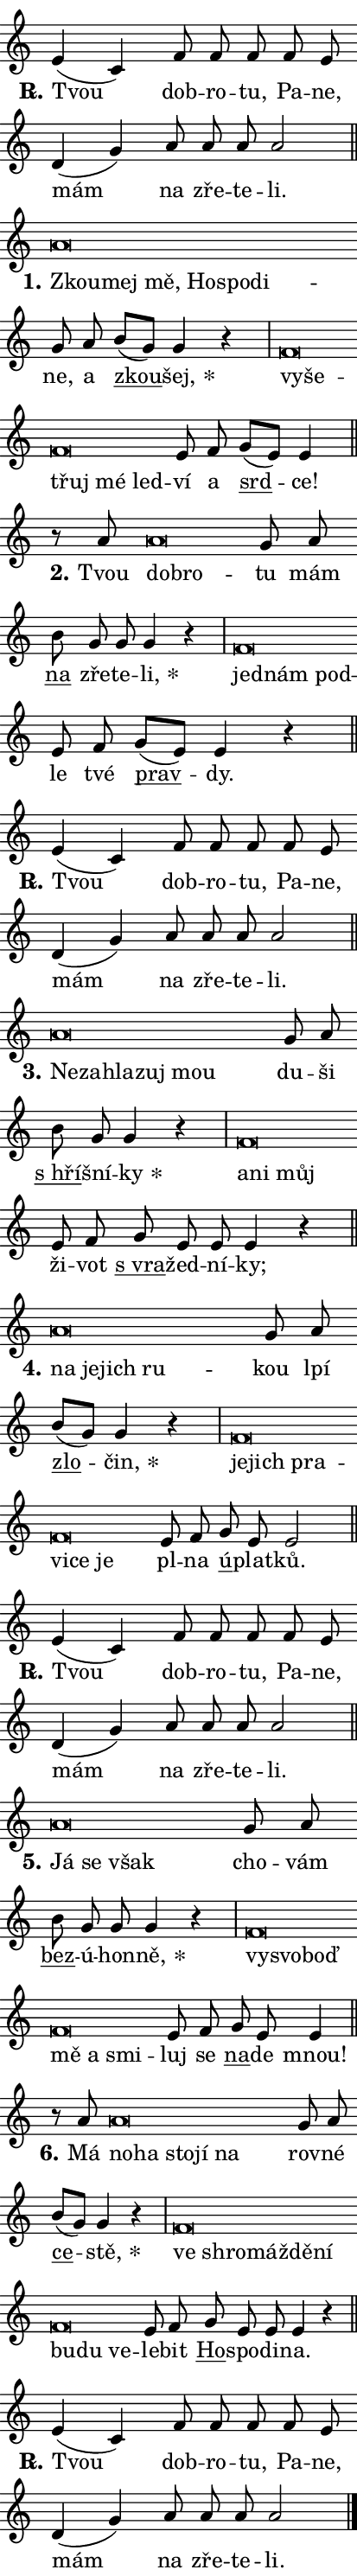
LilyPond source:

\version "2.22.1"
\header { tagline = "" }
\paper {
  indent = 0\cm
  top-margin = 0\cm
  right-margin = 0\cm
  bottom-margin = 0\cm
  left-margin = 0\cm
  paper-width = 7\cm
  page-breaking = #ly:one-page-breaking
  system-system-spacing.basic-distance = #11
  score-system-spacing.basic-distance = #11
  ragged-last = ##f
}


%% Author: Thomas Morley
%% https://lists.gnu.org/archive/html/lilypond-user/2020-05/msg00002.html
#(define (line-position grob)
"Returns position of @var[grob} in current system:
   @code{'start}, if at first time-step
   @code{'end}, if at last time-step
   @code{'middle} otherwise
"
  (let* ((col (ly:item-get-column grob))
         (ln (ly:grob-object col 'left-neighbor))
         (rn (ly:grob-object col 'right-neighbor))
         (col-to-check-left (if (ly:grob? ln) ln col))
         (col-to-check-right (if (ly:grob? rn) rn col))
         (break-dir-left
           (and
             (ly:grob-property col-to-check-left 'non-musical #f)
             (ly:item-break-dir col-to-check-left)))
         (break-dir-right
           (and
             (ly:grob-property col-to-check-right 'non-musical #f)
             (ly:item-break-dir col-to-check-right))))
        (cond ((eqv? 1 break-dir-left) 'start)
              ((eqv? -1 break-dir-right) 'end)
              (else 'middle))))

#(define (tranparent-at-line-position vctor)
  (lambda (grob)
  "Relying on @code{line-position} select the relevant enry from @var{vctor}.
Used to determine transparency,"
    (case (line-position grob)
      ((end) (not (vector-ref vctor 0)))
      ((middle) (not (vector-ref vctor 1)))
      ((start) (not (vector-ref vctor 2))))))

noteHeadBreakVisibility =
#(define-music-function (break-visibility)(vector?)
"Makes @code{NoteHead}s transparent relying on @var{break-visibility}"
#{
  \override NoteHead.transparent =
    #(tranparent-at-line-position break-visibility)
#})

#(define delete-ledgers-for-transparent-note-heads
  (lambda (grob)
    "Reads whether a @code{NoteHead} is transparent.
If so this @code{NoteHead} is removed from @code{'note-heads} from
@var{grob}, which is supposed to be @code{LedgerLineSpanner}.
As a result ledgers are not printed for this @code{NoteHead}"
    (let* ((nhds-array (ly:grob-object grob 'note-heads))
           (nhds-list
             (if (ly:grob-array? nhds-array)
                 (ly:grob-array->list nhds-array)
                 '()))
           ;; Relies on the transparent-property being done before
           ;; Staff.LedgerLineSpanner.after-line-breaking is executed.
           ;; This is fragile ...
           (to-keep
             (remove
               (lambda (nhd)
                 (ly:grob-property nhd 'transparent #f))
               nhds-list)))
      ;; TODO find a better method to iterate over grob-arrays, similiar
      ;; to filter/remove etc for lists
      ;; For now rebuilt from scratch
      (set! (ly:grob-object grob 'note-heads)  '())
      (for-each
        (lambda (nhd)
          (ly:pointer-group-interface::add-grob grob 'note-heads nhd))
        to-keep))))

hideNotes = {
  \noteHeadBreakVisibility #begin-of-line-visible
}
unHideNotes = {
  \noteHeadBreakVisibility #all-visible
}

% work-around for resetting accidentals
% https://lilypond.org/doc/v2.23/Documentation/notation/displaying-rhythms#unmetered-music
cadenzaMeasure = {
  \cadenzaOff
  \partial 1024 s1024
  \cadenzaOn
}

#(define-markup-command (accent layout props text) (markup?)
  "Underline accented syllable"
  (interpret-markup layout props
    #{\markup \override #'(offset . 4.3) \underline { #text }#}))

responsum = \markup \concat {
  "R" \hspace #-1.05 \path #0.1 #'((moveto 0 0.07) (lineto 0.9 0.8)) \hspace #0.05 "."
}

\layout {
    \context {
        \Staff
        \remove "Time_signature_engraver"
        \override LedgerLineSpanner.after-line-breaking = #delete-ledgers-for-transparent-note-heads
    }
    \context {
        \Voice {
            \override NoteHead.output-attributes = #'((class . "notehead"))
            \override Hairpin.height = #0.55
        }
    }
    \context {
        \Lyrics {
            \override StanzaNumber.output-attributes = #'((class . "stanzanumber"))
            \override LyricSpace.minimum-distance = #0.9
            \override LyricText.font-name = #"TeX Gyre Schola"
            \override LyricText.font-size = 1
            \override StanzaNumber.font-name = #"TeX Gyre Schola Bold"
            \override StanzaNumber.font-size = 1
        }
    }
}

% magnetic-lyrics.ily
%
%   written by
%     Jean Abou Samra <jean@abou-samra.fr>
%     Werner Lemberg <wl@gnu.org>
%
%   adapted by
%     Jiri Hon <jiri.hon@gmail.com>
%
% Version 2022-Apr-15

% https://www.mail-archive.com/lilypond-user@gnu.org/msg149350.html

#(define (Left_hyphen_pointer_engraver context)
   "Collect syllable-hyphen-syllable occurrences in lyrics and store
them in properties.  This engraver only looks to the left.  For
example, if the lyrics input is @code{foo -- bar}, it does the
following.

@itemize @bullet
@item
Set the @code{text} property of the @code{LyricHyphen} grob between
@q{foo} and @q{bar} to @code{foo}.

@item
Set the @code{left-hyphen} property of the @code{LyricText} grob with
text @q{foo} to the @code{LyricHyphen} grob between @q{foo} and
@q{bar}.
@end itemize

Use this auxiliary engraver in combination with the
@code{lyric-@/text::@/apply-@/magnetic-@/offset!} hook."
   (let ((hyphen #f)
         (text #f))
     (make-engraver
      (acknowledgers
       ((lyric-syllable-interface engraver grob source-engraver)
        (set! text grob)))
      (end-acknowledgers
       ((lyric-hyphen-interface engraver grob source-engraver)
        ;(when (not (grob::has-interface grob 'lyric-space-interface))
          (set! hyphen grob)));)
      ((stop-translation-timestep engraver)
       (when (and text hyphen)
         (ly:grob-set-object! text 'left-hyphen hyphen))
       (set! text #f)
       (set! hyphen #f)))))

#(define (lyric-text::apply-magnetic-offset! grob)
   "If the space between two syllables is less than the value in
property @code{LyricText@/.details@/.squash-threshold}, move the right
syllable to the left so that it gets concatenated with the left
syllable.

Use this function as a hook for
@code{LyricText@/.after-@/line-@/breaking} if the
@code{Left_@/hyphen_@/pointer_@/engraver} is active."
   (let ((hyphen (ly:grob-object grob 'left-hyphen #f)))
     (when hyphen
       (let ((left-text (ly:spanner-bound hyphen LEFT)))
         (when (grob::has-interface left-text 'lyric-syllable-interface)
           (let* ((common (ly:grob-common-refpoint grob left-text X))
                  (this-x-ext (ly:grob-extent grob common X))
                  (left-x-ext
                   (begin
                     ;; Trigger magnetism for left-text.
                     (ly:grob-property left-text 'after-line-breaking)
                     (ly:grob-extent left-text common X)))
                  ;; `delta` is the gap width between two syllables.
                  (delta (- (interval-start this-x-ext)
                            (interval-end left-x-ext)))
                  (details (ly:grob-property grob 'details))
                  (threshold (assoc-get 'squash-threshold details 0.2)))
             (when (< delta threshold)
               (let* (;; We have to manipulate the input text so that
                      ;; ligatures crossing syllable boundaries are not
                      ;; disabled.  For languages based on the Latin
                      ;; script this is essentially a beautification.
                      ;; However, for non-Western scripts it can be a
                      ;; necessity.
                      (lt (ly:grob-property left-text 'text))
                      (rt (ly:grob-property grob 'text))
                      (is-space (grob::has-interface hyphen 'lyric-space-interface))
                      (space (if is-space " " ""))
                      (space-markup (grob-interpret-markup grob " "))
                      (space-size (interval-length (ly:stencil-extent space-markup X)))
                      (extra-delta (if is-space space-size 0))
                      ;; Append new syllable.
                      (ltrt-space (if (and (string? lt) (string? rt))
                                (string-append lt space rt)
                                (make-concat-markup (list lt space rt))))
                      ;; Right-align `ltrt` to the right side.
                      (ltrt-space-markup (grob-interpret-markup
                               grob
                               (make-translate-markup
                                (cons (interval-length this-x-ext) 0)
                                (make-right-align-markup ltrt-space)))))
                 (begin
                   ;; Don't print `left-text`.
                   (ly:grob-set-property! left-text 'stencil #f)
                   ;; Set text and stencil (which holds all collected
                   ;; syllables so far) and shift it to the left.
                   (ly:grob-set-property! grob 'text ltrt-space)
                   (ly:grob-set-property! grob 'stencil ltrt-space-markup)
                   (ly:grob-translate-axis! grob (- (- delta extra-delta)) X))))))))))


#(define (lyric-hyphen::displace-bounds-first grob)
   ;; Make very sure this callback isn't triggered too early.
   (let ((left (ly:spanner-bound grob LEFT))
         (right (ly:spanner-bound grob RIGHT)))
     (ly:grob-property left 'after-line-breaking)
     (ly:grob-property right 'after-line-breaking)
     (ly:lyric-hyphen::print grob)))

squashThreshold = #0.4

\layout {
  \context {
    \Lyrics
    \consists #Left_hyphen_pointer_engraver
    \override LyricText.after-line-breaking =
      #lyric-text::apply-magnetic-offset!
    \override LyricHyphen.stencil = #lyric-hyphen::displace-bounds-first
    \override LyricText.details.squash-threshold = \squashThreshold
    \override LyricHyphen.minimum-distance = 0
    \override LyricHyphen.minimum-length = \squashThreshold
  }
}

squash = \override LyricText.details.squash-threshold = 9999
unSquash = \override LyricText.details.squash-threshold = \squashThreshold

left = \override LyricText.self-alignment-X = #LEFT
unLeft = \revert LyricText.self-alignment-X

starOffset = #(lambda (grob) 
                (let ((x_offset (ly:self-alignment-interface::aligned-on-x-parent grob)))
                  (if (= x_offset 0) 0 (+ x_offset 1.2))))

star = #(define-music-function (syllable)(string?)
"Append star separator at the end of a syllable"
#{
  \once \override LyricText.X-offset = #starOffset
  \lyricmode { \markup {
    #syllable
    \override #'((font-name . "TeX Gyre Schola Bold")) \hspace #0.2 \lower #0.65 \larger "*"
  } }
#})

starAccent = #(define-music-function (syllable)(string?)
"Append star separator at the end of a syllable and make accent"
#{
  \once \override LyricText.X-offset = #starOffset
  \lyricmode { \markup {
    \accent #syllable
    \override #'((font-name . "TeX Gyre Schola Bold")) \hspace #0.2 \lower #0.65 \larger "*"
  } }
#})

breath = #(define-music-function (syllable)(string?)
"Append breathing indicator at the end of a syllable"
#{
  \lyricmode { \markup { #syllable "+" } }
#})

optionalBreath = #(define-music-function (syllable)(string?)
"Append optional breathing indicator at the end of a syllable"
#{
  \lyricmode { \markup { #syllable "(+)" } }
#})


\score {
    <<
        \new Voice = "melody" { \cadenzaOn \key c \major \relative { e'4( c) f8 f f f e \bar "" d4( g) \bar "" a8 a a a2 \cadenzaMeasure \bar "||" \break }
\relative { a'\breve*1/16 \hideNotes \breve*1/16 \bar "" \breve*1/16 \bar "" \breve*1/16 \bar "" \breve*1/16 \breve*1/16 \bar "" \unHideNotes g8 a \bar "" b[( g)] g4 r \cadenzaMeasure \bar "|" f\breve*1/16 \hideNotes \breve*1/16 \bar "" \breve*1/16 \bar "" \breve*1/16 \breve*1/16 \bar "" \unHideNotes e8 f \bar "" g[( e)] e4 \cadenzaMeasure \bar "||" \break }
\relative { r8 a'8 a\breve*1/16 \hideNotes \breve*1/16 \bar "" \unHideNotes g8 a \bar "" b g g g4 r \cadenzaMeasure \bar "|" f\breve*1/16 \hideNotes \breve*1/16 \breve*1/16 \bar "" \unHideNotes e8 f \bar "" g[( e)] e4 r \cadenzaMeasure \bar "||" \break }
\relative { e'4( c) f8 f f f e \bar "" d4( g) \bar "" a8 a a a2 \cadenzaMeasure \bar "||" \break }
\relative { a'\breve*1/16 \hideNotes \breve*1/16 \bar "" \breve*1/16 \bar "" \breve*1/16 \breve*1/16 \bar "" \unHideNotes g8 a \bar "" b g g4 r \cadenzaMeasure \bar "|" f\breve*1/16 \hideNotes \breve*1/16 \breve*1/16 \bar "" \unHideNotes e8 f \bar "" g e e e4 r \cadenzaMeasure \bar "||" \break }
\relative { a'\breve*1/16 \hideNotes \breve*1/16 \bar "" \breve*1/16 \breve*1/16 \bar "" \unHideNotes g8 a \bar "" b[( g)] g4 r \cadenzaMeasure \bar "|" f\breve*1/16 \hideNotes \breve*1/16 \bar "" \breve*1/16 \bar "" \breve*1/16 \bar "" \breve*1/16 \breve*1/16 \bar "" \unHideNotes e8 f \bar "" g e e2 \cadenzaMeasure \bar "||" \break }
\relative { e'4( c) f8 f f f e \bar "" d4( g) \bar "" a8 a a a2 \cadenzaMeasure \bar "||" \break }
\relative { a'\breve*1/16 \hideNotes \breve*1/16 \breve*1/16 \bar "" \unHideNotes g8 a \bar "" b g g g4 r \cadenzaMeasure \bar "|" f\breve*1/16 \hideNotes \breve*1/16 \bar "" \breve*1/16 \bar "" \breve*1/16 \bar "" \breve*1/16 \breve*1/16 \bar "" \unHideNotes e8 f \bar "" g e e4 \cadenzaMeasure \bar "||" \break }
\relative { r8 a'8 a\breve*1/16 \hideNotes \breve*1/16 \bar "" \breve*1/16 \bar "" \breve*1/16 \breve*1/16 \bar "" \unHideNotes g8 a \bar "" b[( g)] g4 r \cadenzaMeasure \bar "|" f\breve*1/16 \hideNotes \breve*1/16 \bar "" \breve*1/16 \bar "" \breve*1/16 \bar "" \breve*1/16 \bar "" \breve*1/16 \bar "" \breve*1/16 \breve*1/16 \bar "" \unHideNotes e8 f \bar "" g e e e4 r \cadenzaMeasure \bar "||" \break }
\relative { e'4( c) f8 f f f e \bar "" d4( g) \bar "" a8 a a a2 \cadenzaMeasure \bar "||" \break } \bar "|." }
        \new Lyrics \lyricsto "melody" { \lyricmode { \set stanza = \responsum
Tvou dob -- ro -- tu, Pa -- ne, mám na zře -- te -- li.
\set stanza = "1."
\left Zkou -- \squash mej mě, Ho -- spo -- di -- \unLeft \unSquash ne, a \markup \accent zkou -- \star šej, \left vy -- \squash še -- třuj mé led -- \unLeft \unSquash ví a \markup \accent srd -- ce!
\set stanza = "2."
Tvou \left dob -- \squash ro -- \unLeft \unSquash tu mám \markup \accent na zře -- te -- \star li, \left jed -- \squash nám pod -- \unLeft \unSquash le tvé \markup \accent prav -- dy.
\set stanza = \responsum
Tvou dob -- ro -- tu, Pa -- ne, mám na zře -- te -- li.
\set stanza = "3."
\left Ne -- \squash za -- hla -- zuj mou \unLeft \unSquash du -- ši \markup \accent "s hří" -- šní -- \star ky \left a -- \squash ni můj \unLeft \unSquash ži -- vot \markup \accent "s vra" -- žed -- ní -- ky;
\set stanza = "4."
\left na \squash je -- jich ru -- \unLeft \unSquash kou lpí \markup \accent zlo -- \star čin, \left je -- \squash jich pra -- vi -- ce je \unLeft \unSquash pl -- na \markup \accent ú -- plat -- ků.
\set stanza = \responsum
Tvou dob -- ro -- tu, Pa -- ne, mám na zře -- te -- li.
\set stanza = "5."
\left Já \squash se však \unLeft \unSquash cho -- vám \markup \accent bez -- ú -- hon -- \star ně, \left vy -- \squash svo -- boď mě a smi -- \unLeft \unSquash luj se \markup \accent na -- de mnou!
\set stanza = "6."
Má \left no -- \squash ha sto -- jí na \unLeft \unSquash rov -- né \markup \accent ce -- \star stě, \left ve \squash shro -- máž -- dě -- ní bu -- du ve -- \unLeft \unSquash le -- bit \markup \accent Ho -- spo -- di -- na.
\set stanza = \responsum
Tvou dob -- ro -- tu, Pa -- ne, mám na zře -- te -- li. } }
    >>
    \layout {}
}
